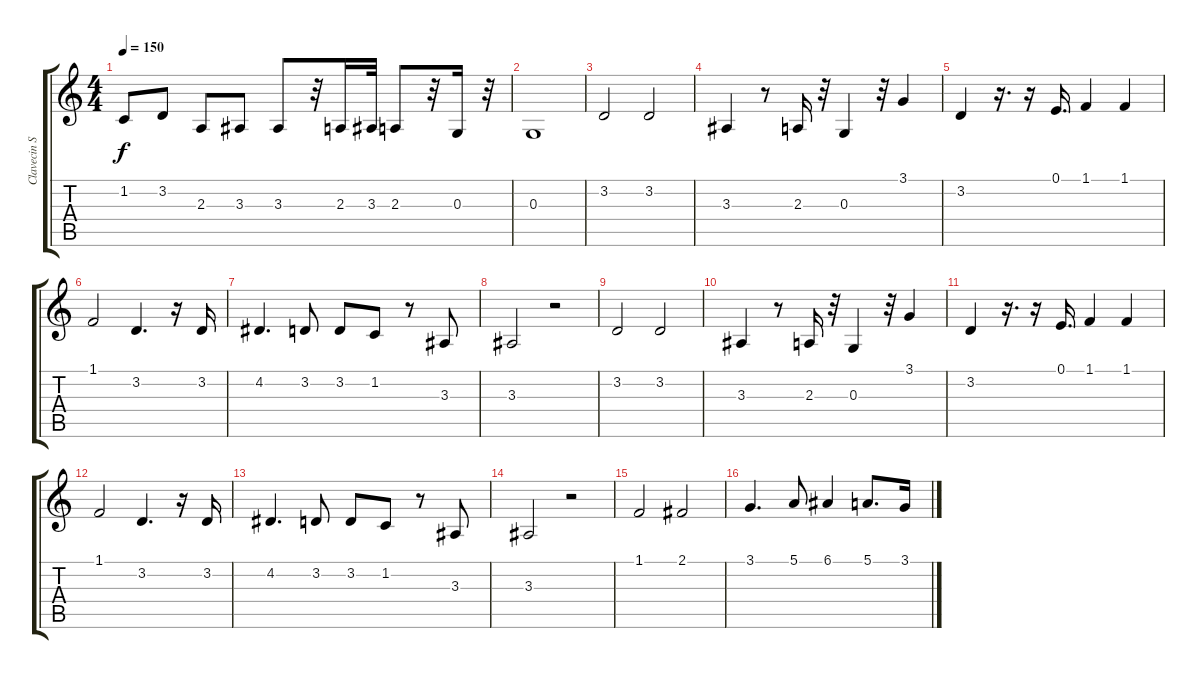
\track ("Clavecin Solo (pour l'effet)" "Clavecin S") {instrument harpsichord}
\staff {score tabs}
\tuning (E4 B3 G3 D3 A2 E2) {hide}
\ts (4 4)
\tempo 150
\clef g2
\ks c
1.2.8{dy f} 3.2.8 2.3.8 3.3.8 3.3.8 r.32 2.3.16 3.3.32 2.3.8 r.32 0.3.16 r.32 |
0.3.1 |
3.2.2 3.2.2 |
3.3.4 r.8 2.3.16 r.32 0.3.4 r.32 3.1.4 |
3.2.4 r.16{d} r.16 0.1.16{d} 1.1.4 1.1.4 |
1.1.2 3.2.4{d} r.16 3.2.16 |
4.2.4{d} 3.2.8 3.2.8 1.2.8 r.8 3.3.8 |
3.3.2 r.2 |
3.2.2 3.2.2 |
3.3.4 r.8 2.3.16 r.32 0.3.4 r.32 3.1.4 |
3.2.4 r.16{d} r.16 0.1.16{d} 1.1.4 1.1.4 |
1.1.2 3.2.4{d} r.16 3.2.16 |
4.2.4{d} 3.2.8 3.2.8 1.2.8 r.8 3.3.8 |
3.3.2 r.2 |
1.1.2 2.1.2 |
3.1.4{d} 5.1.8 6.1.4 5.1.8{d} 3.1.16
